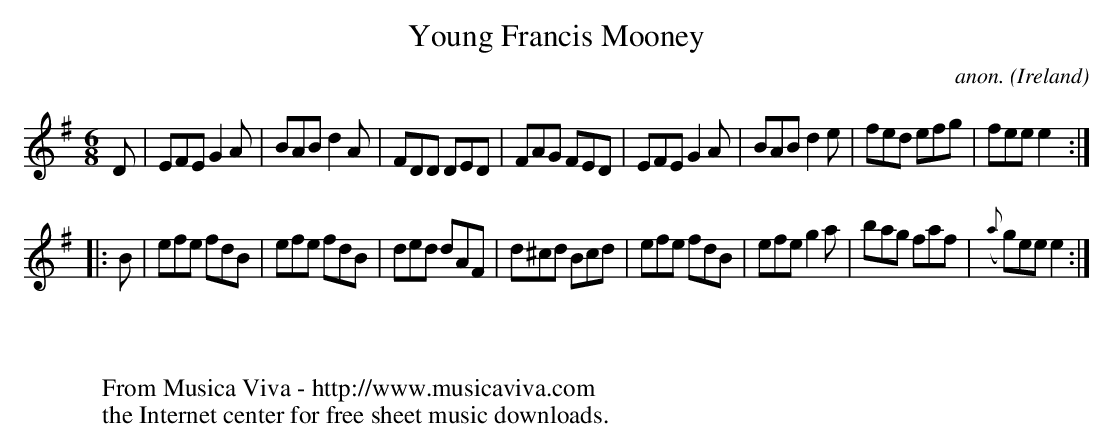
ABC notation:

X:1
T:Young Francis Mooney
C:anon.
O:Ireland
M:6/8
L:1/8
K:Em
D|EFE G2A|BAB d2A|FDD DED|FAG FED|EFE G2A|BAB d2e|fed efg|fee e2:|
|:B|efe fdB|efe fdB|ded dAF|d^cd Bcd|efe fdB|efe g2a|bag faf|({a}g)ee e2:|
W:
W:
W: From Musica Viva - http://www.musicaviva.com
W: the Internet center for free sheet music downloads.
